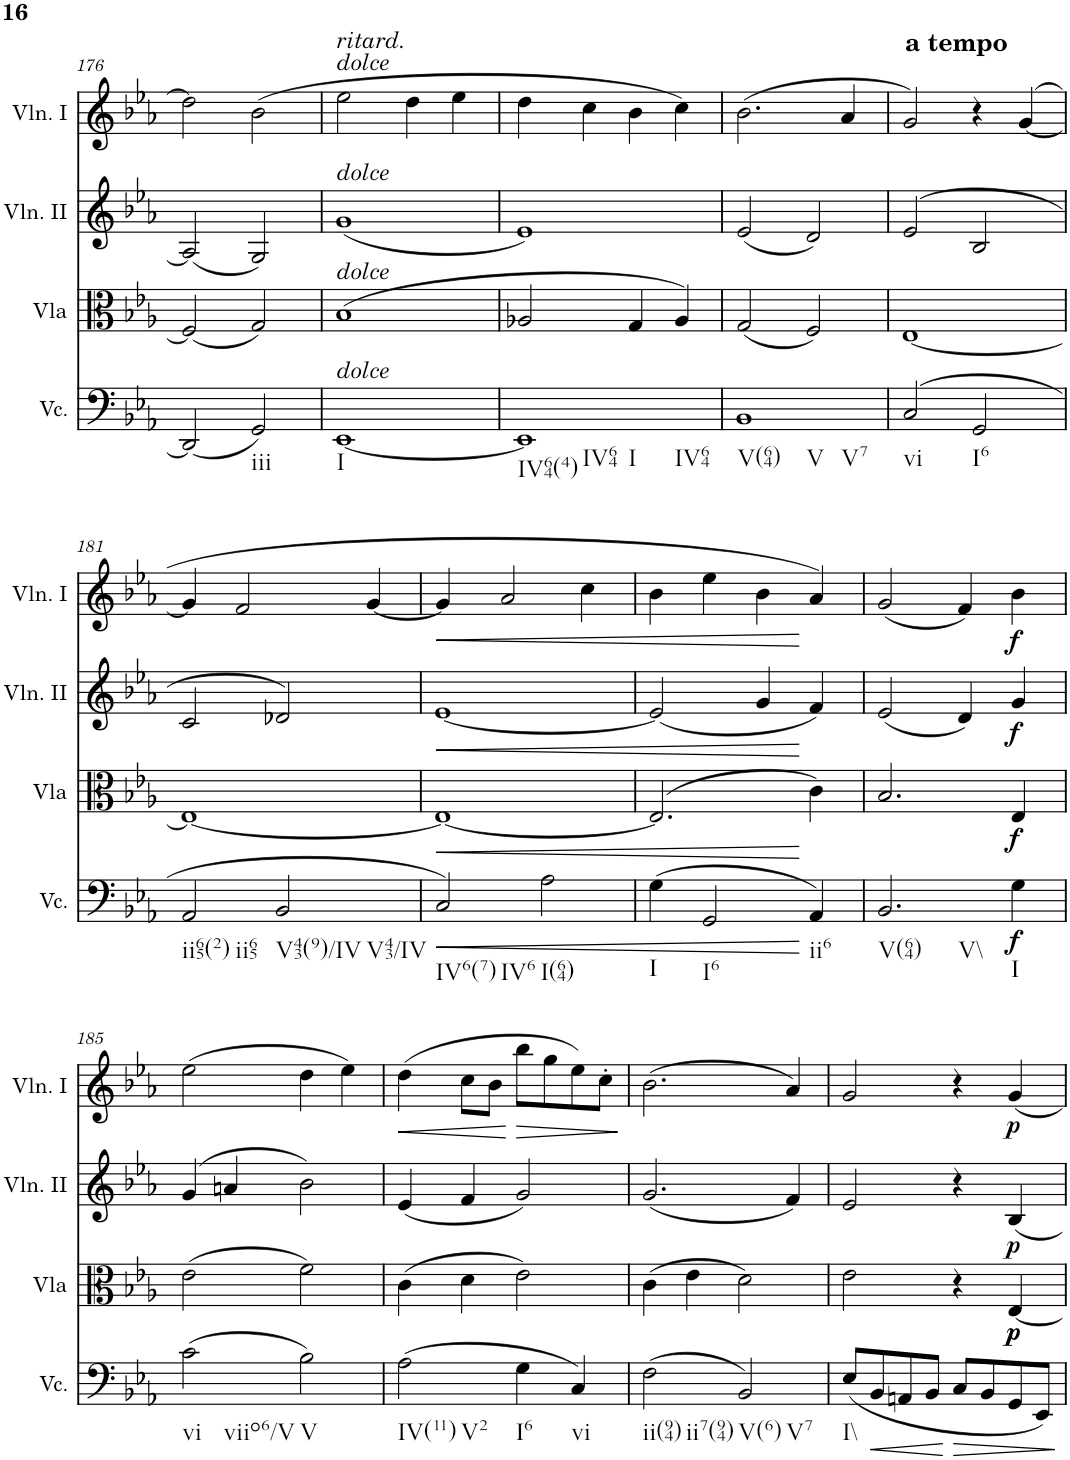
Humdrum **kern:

**kern	**dynam	**kern	**dynam	**kern	**dynam	**kern	**dynam
*part4	*part4	*part3	*part3	*part2	*part2	*part1	*part1
*staff4	*staff4	*staff3	*staff3	*staff2	*staff2	*staff1	*staff1
*I"Violoncello	*	*I"Viola	*	*I"Violino II	*	*I"Violino I	*
*I'Vc.	*	*I'Vla	*	*I'Vln. II	*	*I'Vln. I	*
!!LO:PB:g=z
*clefF4	*	*clefC3	*	*clefG2	*	*clefG2	*
*k[b-e-a-]	*	*k[b-e-a-]	*	*k[b-e-a-]	*	*k[b-e-a-]	*
*M4/4	*	*M4/4	*	*M4/4	*	*M4/4	*
*met(c)	*	*met(c)	*	*met(c)	*	*met(c)	*
=176	=176	=176	=176	=176	=176	=176	=176
(<2DD/]	.	(<2F#/]	.	(<2A/]	.	2dd\]	.
!LO:TX:b:t=iii	!	!	!	!	!	!	!
2GG/)	.	2G/)	.	2G/)	.	(>2b-\	.
=177	=177	=177	=177	=177	=177	=177	=177
!	!	!	!	!	!	!LO:TX:a:i:t=dolce	!
!	!	!	!	!	!	!LO:TX:a:i:t=ritard.	!
!	!	!	!	!LO:TX:a:i:t=dolce	!	!	!
!	!	!LO:TX:a:i:t=dolce	!	!	!	!	!
!LO:TX:a:i:t=dolce	!	!	!	!	!	!	!
!LO:TX:b:t=I	!	!	!	!	!	!	!
[1EE-	.	(>1B-	.	(<1g	.	2ee-\	.
.	.	.	.	.	.	4dd\	.
.	.	.	.	.	.	4ee-\	.
=178	=178	=178	=178	=178	=178	=178	=178
!LO:TX:b:t=IV64(4)	!	!	!	!	!	!	!
!LO:TX:b:t=IV64	!	!	!	!	!	!	!
!LO:TX:b:t=I	!	!	!	!	!	!	!
!LO:TX:b:t=IV64	!	!	!	!	!	!	!
1EE-]	.	2A-X/	.	1e-)	.	4dd\	.
.	.	.	.	.	.	4cc\	.
.	.	4G/	.	.	.	4b-\	.
.	.	4A-/)	.	.	.	4cc\)	.
=179	=179	=179	=179	=179	=179	=179	=179
!LO:TX:b:t=V(64)	!	!	!	!	!	!	!
!LO:TX:b:t=V	!	!	!	!	!	!	!
!LO:TX:b:t=V7	!	!	!	!	!	!	!
1BB-	.	(<2G/	.	(<2e-/	.	(>2.b-\	.
.	.	2F/)	.	2d/)	.	.	.
.	.	.	.	.	.	4a-/	.
=180	=180	=180	=180	=180	=180	=180	=180
!	!	!	!	!	!	!LO:TX:a:B:t=a tempo	!
!LO:TX:b:t=vi	!	!	!	!	!	!	!
(>2C/	.	[1E-	.	(>2e-/	.	2g/)	.
!LO:TX:b:t=I6	!	!	!	!	!	!	!
2GG/	.	.	.	2B-/	.	4r	.
.	.	.	.	.	.	(>[4g/	.
!!LO:LB:g=z
=181	=181	=181	=181	=181	=181	=181	=181
!LO:TX:b:t=ii65(2)	!	!	!	!	!	!	!
!LO:TX:b:t=ii65	!	!	!	!	!	!	!
2AA-/	.	1E-_	.	2c/	.	4g/]	.
.	.	.	.	.	.	2f/	.
!LO:TX:b:t=V43(9)/IV	!	!	!	!	!	!	!
!LO:TX:b:t=V43/IV	!	!	!	!	!	!	!
2BB-/	.	.	.	2d-X/)	.	.	.
.	.	.	.	.	.	[4g/	.
=182	=182	=182	=182	=182	=182	=182	=182
!LO:TX:b:t=IV6(7)	!	!	!	!	!	!	!
!LO:TX:b:t=IV6	!	!	!	!	!	!	!
!	!LO:HP:b	!	!LO:HP:b	!	!LO:HP:b	!	!LO:HP:b
2C/)	<	1E-_	<	[1e-	<	4g/]	<
.	.	.	.	.	.	2a-/	.
!LO:TX:b:t=I(64)	!	!	!	!	!	!	!
2A-\	.	.	.	.	.	.	.
.	.	.	.	.	.	4cc\	.
=183	=183	=183	=183	=183	=183	=183	=183
!LO:TX:b:t=I	!	!	!	!	!	!	!
(>4G\	.	(>2.E-/]	.	(<2e-/]	.	4b-\	.
!LO:TX:b:t=I6	!	!	!	!	!	!	!
2GG/	.	.	.	.	.	4ee-\	.
.	.	.	.	4g/	.	4b-\	.
!LO:TX:b:t=ii6	!	!	!	!	!	!	!
4AA-/)	[	4c\)	[	4f/)	[	4a-/)	[
=184	=184	=184	=184	=184	=184	=184	=184
!LO:TX:b:t=V(64)	!	!	!	!	!	!	!
!LO:TX:b:t=V\\	!	!	!	!	!	!	!
2.BB-/	.	2.B-/	.	(<2e-/	.	(<2g/	.
.	.	.	.	4d/)	.	4f/)	.
!LO:TX:b:t=I	!	!	!	!	!	!	!
!	!LO:DY:b	!	!LO:DY:b	!	!LO:DY:b	!	!LO:DY:b
4G\	f	4E-/	f	4g/	f	4b-\	f
!!LO:LB:g=z
=185	=185	=185	=185	=185	=185	=185	=185
!LO:TX:b:t=vi	!	!	!	!	!	!	!
!LO:TX:b:t=viio6/V	!	!	!	!	!	!	!
(>2c\	.	(>2e-\	.	(>4g/	.	(>2ee-\	.
.	.	.	.	4an/	.	.	.
!LO:TX:b:t=V	!	!	!	!	!	!	!
2B-\)	.	2f\)	.	2b-\)	.	4dd\	.
.	.	.	.	.	.	4ee-\)	.
=186	=186	=186	=186	=186	=186	=186	=186
!LO:TX:b:t=IV(11)	!	!	!	!	!	!	!
!LO:TX:b:t=V2	!	!	!	!	!	!	!
!	!	!	!	!	!	!	!LO:HP:b
(>2A-\	.	(>4c\	.	(<4e-/	.	(>4dd\	<
.	.	4d\	.	4f/	.	8cc\L	.
.	.	.	.	.	.	8b-\J	.
!LO:TX:b:t=I6	!	!	!	!	!	!	!
!	!	!	!	!	!	!	!LO:HP:n=1:b
4G\	.	2e-\)	.	2g/)	.	8bb-\L	[ >
.	.	.	.	.	.	8gg\	.
!LO:TX:b:t=vi	!	!	!	!	!	!	!
4C/)	.	.	.	.	.	8ee-\)	.
.	.	.	.	.	.	8cc'\J	.
.	.	.	.	.	.	.	]
=187	=187	=187	=187	=187	=187	=187	=187
!LO:TX:b:t=ii(94)	!	!	!	!	!	!	!
!LO:TX:b:t=ii7(94)	!	!	!	!	!	!	!
(>2F\	.	(>4c\	.	(<2.g/	.	(>2.b-\	.
.	.	4e-\	.	.	.	.	.
!LO:TX:b:t=V(6)	!	!	!	!	!	!	!
!LO:TX:b:t=V7	!	!	!	!	!	!	!
2BB-/)	.	2d\)	.	.	.	.	.
.	.	.	.	4f/)	.	4a-/)	.
=188	=188	=188	=188	=188	=188	=188	=188
!LO:TX:b:t=I\\	!	!	!	!	!	!	!
(<8E-/L	.	2e-\	.	2e-/	.	2g/	.
!	!LO:HP:b	!	!	!	!	!	!
8BB-/	<	.	.	.	.	.	.
8AAn/	.	.	.	.	.	.	.
8BB-/J	.	.	.	.	.	.	.
!	!LO:HP:n=1:b	!	!	!	!	!	!
8C/L	[ >	4r	.	4r	.	4r	.
8BB-/	.	.	.	.	.	.	.
!	!	!	!LO:DY:b	!	!	!	!
!	!	!	!LO:DY:n=1:b	!	!LO:DY:b	!	!LO:DY:b
8GG/	.	[4E-/	p p	4B-/	p	4g/	p
8EE-/J)	.	.	.	.	.	.	.
.	]	.	.	.	.	.	.
=	=	=	=	=	=	=	=
*-	*-	*-	*-	*-	*-	*-	*-
